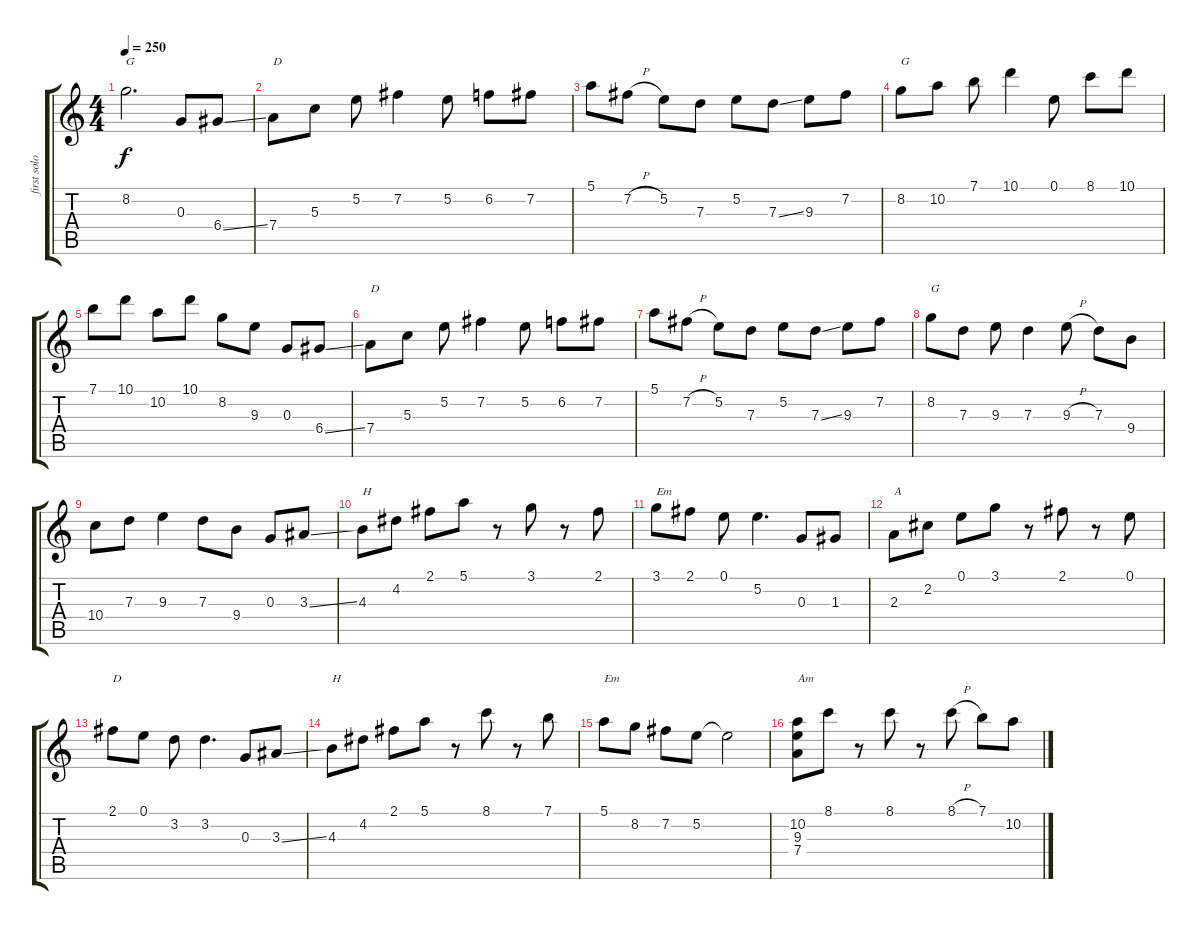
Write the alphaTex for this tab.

\track ("first solo" "first solo") {instrument acousticguitarnylon}
\staff {score tabs}
\tuning (E4 B3 G3 D3 A2 E2) {hide}
\ts (4 4)
\tempo 250
\clef g2
\ks c
8.2{t}.2{d txt "G" dy f} 0.3.8 6.4{ss}.8 |
7.4.8{txt "D"} 5.3.8 5.2.8 7.2.4 5.2.8 6.2.8 7.2.8 |
5.1.8 7.2{h}.8 5.2.8 7.3.8 5.2.8 7.3{ss}.8 9.3.8 7.2.8 |
8.2.8{txt "G"} 10.2.8 7.1.8 10.1.4 0.1.8 8.1.8 10.1.8 |
7.1.8 10.1.8 10.2.8 10.1.8 8.2.8 9.3.8 0.3.8 6.4{ss}.8 |
7.4.8{txt "D"} 5.3.8 5.2.8 7.2.4 5.2.8 6.2.8 7.2.8 |
5.1.8 7.2{h}.8 5.2.8 7.3.8 5.2.8 7.3{ss}.8 9.3.8 7.2.8 |
8.2.8{txt "G"} 7.3.8 9.3.8 7.3.4 9.3{h}.8 7.3.8 9.4.8 |
10.4.8 7.3.8 9.3.4 7.3.8 9.4.8 0.3.8 3.3{ss}.8 |
4.3.8{txt "H"} 4.2.8 2.1.8 5.1.8 r.8 3.1.8 r.8 2.1.8 |
3.1.8{txt "Em"} 2.1.8 0.1.8 5.2.4{d} 0.3.8 1.3.8 |
2.3.8{txt "A"} 2.2.8 0.1.8 3.1.8 r.8 2.1.8 r.8 0.1.8 |
2.1.8{txt "D"} 0.1.8 3.2.8 3.2.4{d} 0.3.8 3.3{ss}.8 |
4.3.8{txt "H"} 4.2.8 2.1.8 5.1.8 r.8 8.1.8 r.8 7.1.8 |
5.1.8{txt "Em"} 8.2.8 7.2.8 5.2.8 5.2{t}.2 |
(10.2 9.3 7.4).8{txt "Am"} 8.1.8 r.8 8.1.8 r.8 8.1{h}.8 7.1.8 10.2.8
